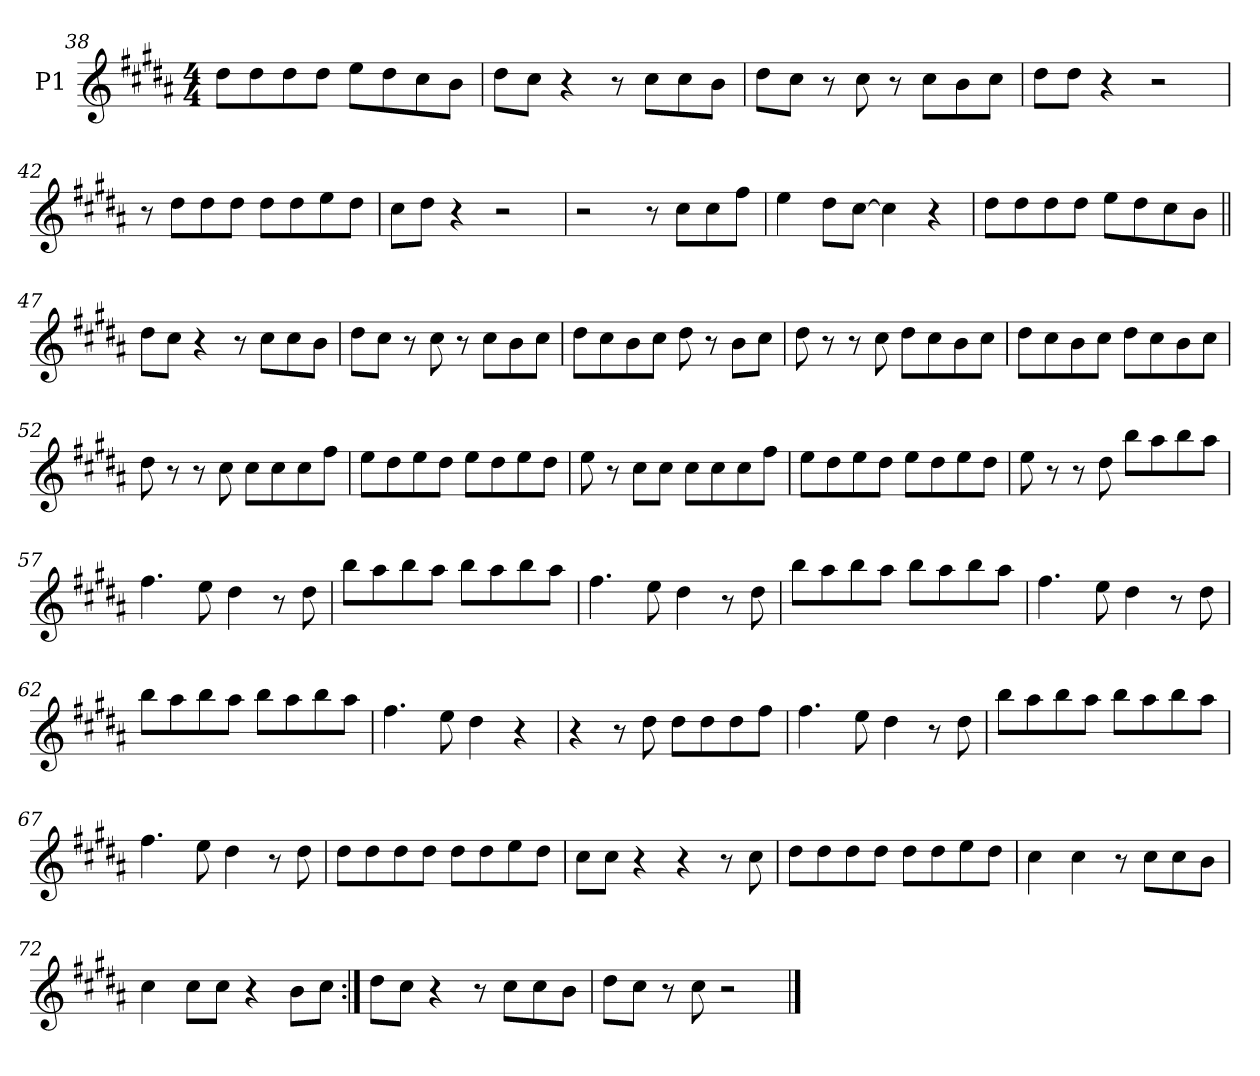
**kern
*part1
*staff1
*I"P1
*clefG2
*k[f#c#g#d#a#]
*M4/4
=38
8dd#\L
8dd#\
8dd#\
8dd#\J
8ee\L
8dd#\
8cc#\
8b\J
=39
8dd#\L
8cc#\J
4r
8r
8cc#\L
8cc#\
8b\J
!!LO:LB:g=z
=40
8dd#\L
8cc#\J
8r
8cc#\
8r
8cc#\L
8b\
8cc#\J
=41
8dd#\L
8dd#\J
4r
2r
=42
8r
8dd#\L
8dd#\
8dd#\J
8dd#\L
8dd#\
8ee\
8dd#\J
=43
8cc#\L
8dd#\J
4r
2r
=44
2r
8r
8cc#\L
8cc#\
8ff#\J
!!LO:PB:g=z
=45
4ee\
8dd#\L
[8cc#\J
4cc#\]
4r
=46
8dd#\L
8dd#\
8dd#\
8dd#\J
8ee\L
8dd#\
8cc#\
8b\J
=47||
8dd#\L
8cc#\J
4r
8r
8cc#\L
8cc#\
8b\J
=48
8dd#\L
8cc#\J
8r
8cc#\
8r
8cc#\L
8b\
8cc#\J
=49
8dd#\L
8cc#\
8b\
8cc#\J
8dd#\
8r
8b\L
8cc#\J
!!LO:LB:g=z
=50
8dd#\
8r
8r
8cc#\
8dd#\L
8cc#\
8b\
8cc#\J
=51
8dd#\L
8cc#\
8b\
8cc#\J
8dd#\L
8cc#\
8b\
8cc#\J
=52
8dd#\
8r
8r
8cc#\
8cc#\L
8cc#\
8cc#\
8ff#\J
=53
8ee\L
8dd#\
8ee\
8dd#\J
8ee\L
8dd#\
8ee\
8dd#\J
!!LO:LB:g=z
=54
8ee\
8r
8cc#\L
8cc#\J
8cc#\L
8cc#\
8cc#\
8ff#\J
=55
8ee\L
8dd#\
8ee\
8dd#\J
8ee\L
8dd#\
8ee\
8dd#\J
=56
8ee\
8r
8r
8dd#\
8bb\L
8aa#\
8bb\
8aa#\J
=57
4.ff#\
8ee\
4dd#\
8r
8dd#\
!!LO:LB:g=z
=58
8bb\L
8aa#\
8bb\
8aa#\J
8bb\L
8aa#\
8bb\
8aa#\J
=59
4.ff#\
8ee\
4dd#\
8r
8dd#\
=60
8bb\L
8aa#\
8bb\
8aa#\J
8bb\L
8aa#\
8bb\
8aa#\J
=61
4.ff#\
8ee\
4dd#\
8r
8dd#\
=62
8bb\L
8aa#\
8bb\
8aa#\J
8bb\L
8aa#\
8bb\
8aa#\J
!!LO:LB:g=z
=63
4.ff#\
8ee\
4dd#\
4r
=64
4r
8r
8dd#\
8dd#\L
8dd#\
8dd#\
8ff#\J
=65
4.ff#\
8ee\
4dd#\
8r
8dd#\
=66
8bb\L
8aa#\
8bb\
8aa#\J
8bb\L
8aa#\
8bb\
8aa#\J
=67
4.ff#\
8ee\
4dd#\
8r
8dd#\
!!LO:LB:g=z
=68
8dd#\L
8dd#\
8dd#\
8dd#\J
8dd#\L
8dd#\
8ee\
8dd#\J
=69
8cc#\L
8cc#\J
4r
4r
8r
8cc#\
=70
8dd#\L
8dd#\
8dd#\
8dd#\J
8dd#\L
8dd#\
8ee\
8dd#\J
=71
4cc#\
4cc#\
8r
8cc#\L
8cc#\
8b\J
=72
4cc#\
8cc#\L
8cc#\J
4r
8b\L
8cc#\J
!!LO:LB:g=z
=73:|!
8dd#\L
8cc#\J
4r
8r
8cc#\L
8cc#\
8b\J
=74
8dd#\L
8cc#\J
8r
8cc#\
2r
==
*-
